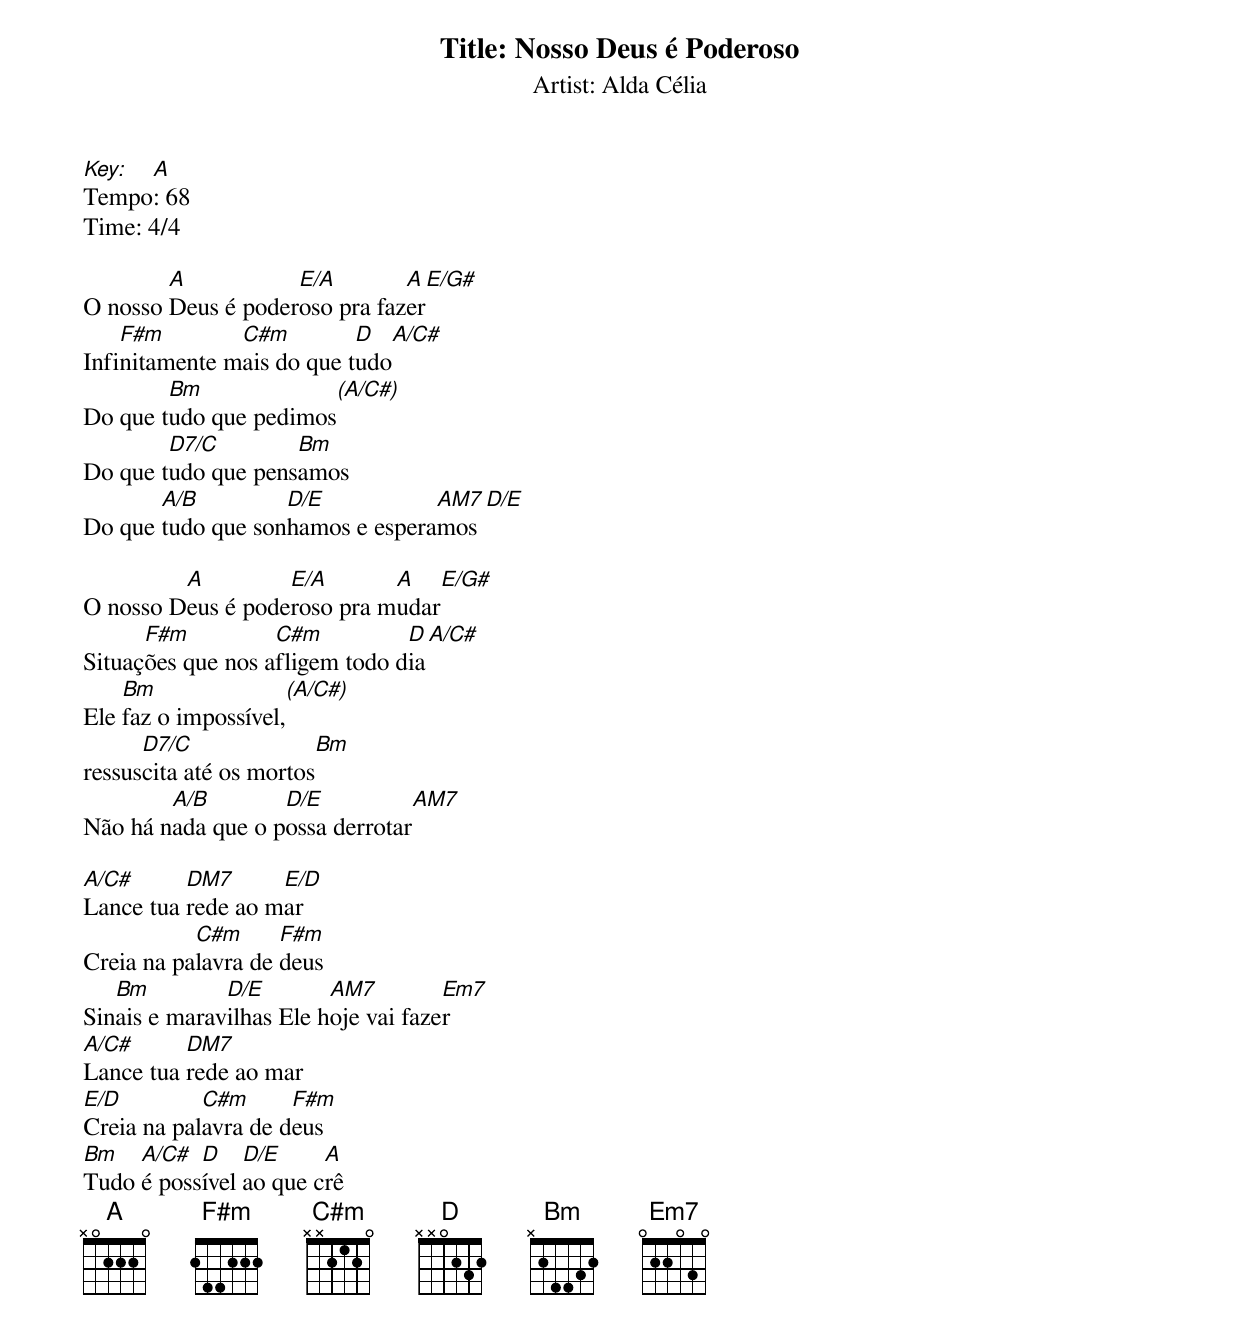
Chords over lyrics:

Title: Nosso Deus é Poderoso
Artist: Alda Célia
Key: A
Tempo: 68
Time: 4/4

        A           E/A        A    E/G#
O nosso Deus é poderoso pra fazer
    F#m        C#m         D   A/C#
Infinitamente mais do que tudo
        Bm              (A/C#)
Do que tudo que pedimos
        D7/C        Bm
Do que tudo que pensamos
       A/B         D/E           AM7     D/E
Do que tudo que sonhamos e esperamos

         A         E/A       A   E/G#
O nosso Deus é poderoso pra mudar
      F#m          C#m          D   A/C#
Situações que nos afligem todo dia
    Bm                 (A/C#)
Ele faz o impossível,
      D7/C               Bm
ressuscita até os mortos
        A/B        D/E           AM7
Não há nada que o possa derrotar

A/C#      DM7      E/D
Lance tua rede ao mar
           C#m      F#m
Creia na palavra de deus
   Bm         D/E        AM7         Em7
Sinais e maravilhas Ele hoje vai fazer
A/C#      DM7
Lance tua rede ao mar
E/D         C#m      F#m
Creia na palavra de deus
Bm   A/C#  D    D/E     A
Tudo é possível ao que crê
